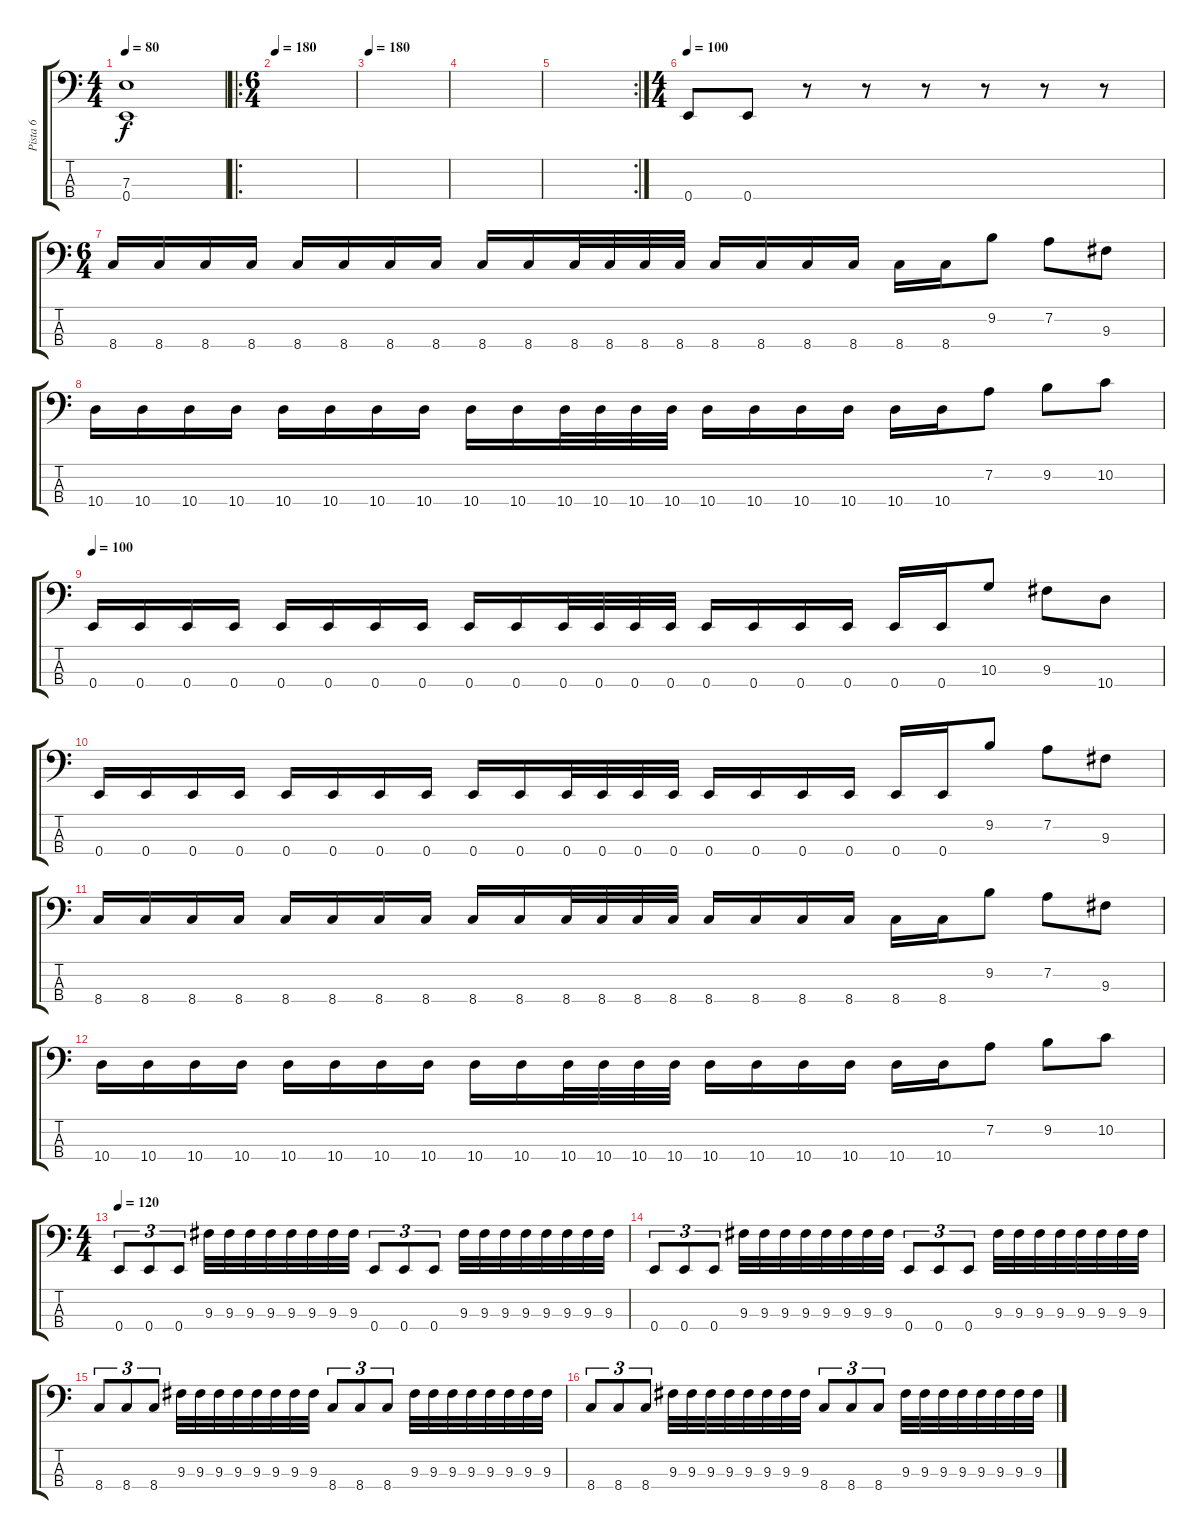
\track ("Pista 6" "Pista 6") {instrument electricbassfinger}
\staff {score tabs}
\tuning (G2 D2 A1 E1) {hide}
\ts (4 4)
\tempo 80
\clef f4
\ks c
(7.3 0.4).1{dy f} |
\ro
\ts (6 4)
\tempo 180
|
\tempo 180
|
|
\rc 2
|
\ts (4 4)
\tempo 100
0.4.8 0.4.8 r.8 r.8 r.8 r.8 r.8 r.8 |
\ts (6 4)
8.4.16 8.4.16 8.4.16 8.4.16 8.4.16 8.4.16 8.4.16 8.4.16 8.4.16 8.4.16 8.4.32 8.4.32 8.4.32 8.4.32 8.4.16 8.4.16 8.4.16 8.4.16 8.4.16 8.4.16 9.2.8 7.2.8 9.3.8 |
10.4.16 10.4.16 10.4.16 10.4.16 10.4.16 10.4.16 10.4.16 10.4.16 10.4.16 10.4.16 10.4.32 10.4.32 10.4.32 10.4.32 10.4.16 10.4.16 10.4.16 10.4.16 10.4.16 10.4.16 7.2.8 9.2.8 10.2.8 |
\tempo 100
0.4.16 0.4.16 0.4.16 0.4.16 0.4.16 0.4.16 0.4.16 0.4.16 0.4.16 0.4.16 0.4.32 0.4.32 0.4.32 0.4.32 0.4.16 0.4.16 0.4.16 0.4.16 0.4.16 0.4.16 10.3.8 9.3.8 10.4.8 |
0.4.16 0.4.16 0.4.16 0.4.16 0.4.16 0.4.16 0.4.16 0.4.16 0.4.16 0.4.16 0.4.32 0.4.32 0.4.32 0.4.32 0.4.16 0.4.16 0.4.16 0.4.16 0.4.16 0.4.16 9.2.8 7.2.8 9.3.8 |
8.4.16 8.4.16 8.4.16 8.4.16 8.4.16 8.4.16 8.4.16 8.4.16 8.4.16 8.4.16 8.4.32 8.4.32 8.4.32 8.4.32 8.4.16 8.4.16 8.4.16 8.4.16 8.4.16 8.4.16 9.2.8 7.2.8 9.3.8 |
10.4.16 10.4.16 10.4.16 10.4.16 10.4.16 10.4.16 10.4.16 10.4.16 10.4.16 10.4.16 10.4.32 10.4.32 10.4.32 10.4.32 10.4.16 10.4.16 10.4.16 10.4.16 10.4.16 10.4.16 7.2.8 9.2.8 10.2.8 |
\ts (4 4)
\tempo 120
0.4.8{tu (3 2)} 0.4.8{tu (3 2)} 0.4.8{tu (3 2)} 9.3.32 9.3.32 9.3.32 9.3.32 9.3.32 9.3.32 9.3.32 9.3.32 0.4.8{tu (3 2)} 0.4.8{tu (3 2)} 0.4.8{tu (3 2)} 9.3.32 9.3.32 9.3.32 9.3.32 9.3.32 9.3.32 9.3.32 9.3.32 |
0.4.8{tu (3 2)} 0.4.8{tu (3 2)} 0.4.8{tu (3 2)} 9.3.32 9.3.32 9.3.32 9.3.32 9.3.32 9.3.32 9.3.32 9.3.32 0.4.8{tu (3 2)} 0.4.8{tu (3 2)} 0.4.8{tu (3 2)} 9.3.32 9.3.32 9.3.32 9.3.32 9.3.32 9.3.32 9.3.32 9.3.32 |
8.4.8{tu (3 2)} 8.4.8{tu (3 2)} 8.4.8{tu (3 2)} 9.3.32 9.3.32 9.3.32 9.3.32 9.3.32 9.3.32 9.3.32 9.3.32 8.4.8{tu (3 2)} 8.4.8{tu (3 2)} 8.4.8{tu (3 2)} 9.3.32 9.3.32 9.3.32 9.3.32 9.3.32 9.3.32 9.3.32 9.3.32 |
8.4.8{tu (3 2)} 8.4.8{tu (3 2)} 8.4.8{tu (3 2)} 9.3.32 9.3.32 9.3.32 9.3.32 9.3.32 9.3.32 9.3.32 9.3.32 8.4.8{tu (3 2)} 8.4.8{tu (3 2)} 8.4.8{tu (3 2)} 9.3.32 9.3.32 9.3.32 9.3.32 9.3.32 9.3.32 9.3.32 9.3.32
